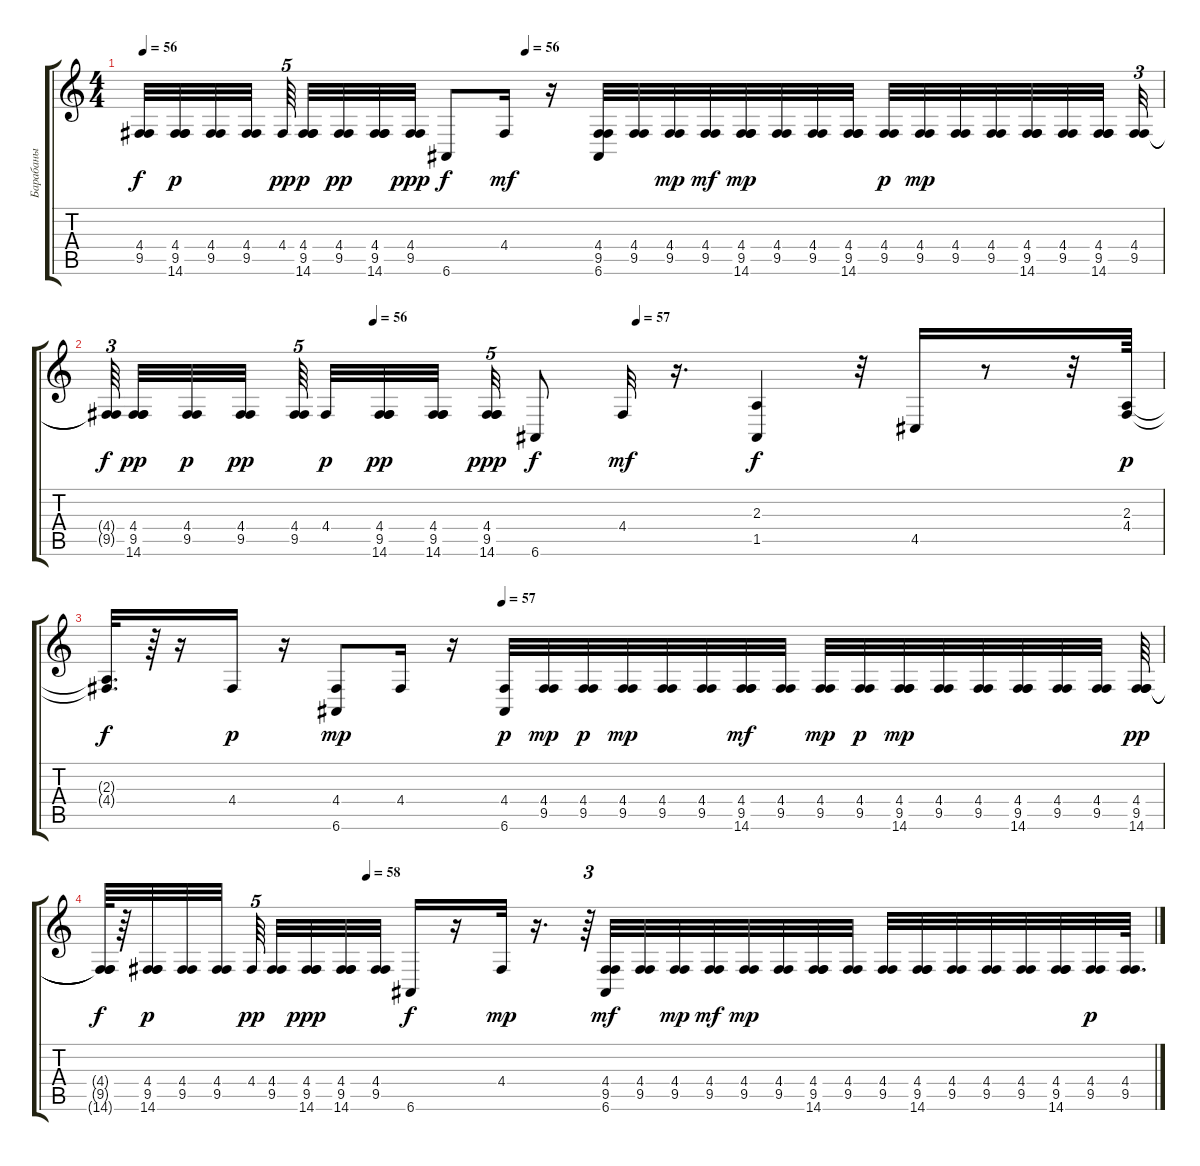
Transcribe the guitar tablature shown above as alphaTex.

\track ("Барабаны" "Барабаны") {instrument drawbarorgan}
\staff {score tabs}
\tuning (E4 B3 G3 D3 A2 E2) {hide}
\ts (4 4)
\tempo 56
\tempo (56 0.375)
\clef g2
\ks c
(4.4{t} 9.5{t}).32{dy f} (4.4 9.5 14.6).32{dy p} (4.4 9.5).32 (4.4 9.5).32 4.4.64{tu (5 4) dy pp} (4.4 9.5 14.6).32{dy p} (4.4 9.5).32{dy pp} (4.4 9.5 14.6).32 (4.4 9.5).32{dy ppp} 6.6.8{dy f} 4.4.16{dy mf} r.16 (4.4 9.5 6.6).32 (4.4 9.5).32 (4.4 9.5).32{dy mp} (4.4 9.5).32{dy mf} (4.4 9.5 14.6).32{dy mp} (4.4 9.5).32 (4.4 9.5).32 (4.4 9.5 14.6).32 (4.4 9.5).32{dy p} (4.4 9.5).32{dy mp} (4.4 9.5).32 (4.4 9.5).32 (4.4 9.5 14.6).32 (4.4 9.5).32 (4.4 9.5 14.6).32 (4.4 9.5).32{tu (3 2)} |
\tempo (56 0.25)
\tempo (57 0.5)
(4.4{t} 9.5{t}).64{tu (3 2) dy f} (4.4 9.5 14.6).32{dy pp} (4.4 9.5).32{dy p} (4.4 9.5).32{dy pp} (4.4 9.5).64{tu (5 4)} 4.4.32{dy p} (4.4 9.5 14.6).32{dy pp} (4.4 9.5 14.6).32 (4.4 9.5 14.6).32{tu (5 4) dy ppp} 6.6.8{dy f} 4.4.32{dy mf} r.16{d} (2.3 1.5).4{dy f} r.32 4.5.16 r.8 r.32 (2.3 4.4).64{dy p} |
\tempo (57 0.375)
(2.3{t} 4.4{t}).32{d dy f} r.64 r.16 4.4.16{dy p} r.16 (4.4 6.6).8{dy mp} 4.4.16 r.16 (4.4 6.6).32{dy p} (4.4 9.5).32{dy mp} (4.4 9.5).32{dy p} (4.4 9.5).32{dy mp} (4.4 9.5).32 (4.4 9.5).32 (4.4 9.5 14.6).32{dy mf} (4.4 9.5).32 (4.4 9.5).32{dy mp} (4.4 9.5).32{dy p} (4.4 9.5 14.6).32{dy mp} (4.4 9.5).32 (4.4 9.5).32 (4.4 9.5 14.6).32 (4.4 9.5).32 (4.4 9.5).32 (4.4 9.5 14.6).64{dy pp} |
\tempo (58 0.25)
(4.4{t} 9.5{t} 14.6{t}).64{dy f} r.64 (4.4 9.5 14.6).32{dy p} (4.4 9.5).32 (4.4 9.5).32 4.4.64{tu (5 4) dy pp} (4.4 9.5).32 (4.4 9.5 14.6).32{dy ppp} (4.4 9.5 14.6).32 (4.4 9.5).32 6.6.16{dy f} r.16 4.4.32{dy mp} r.16{d} r.64{tu (3 2)} (4.4 9.5 6.6).32{dy mf} (4.4 9.5).32 (4.4 9.5).32{dy mp} (4.4 9.5).32{dy mf} (4.4 9.5).32{dy mp} (4.4 9.5).32 (4.4 9.5 14.6).32 (4.4 9.5).32 (4.4 9.5).32 (4.4 9.5 14.6).32 (4.4 9.5).32 (4.4 9.5).32 (4.4 9.5).32 (4.4 9.5 14.6).32 (4.4 9.5).32{dy p} (4.4 9.5).64{d}
